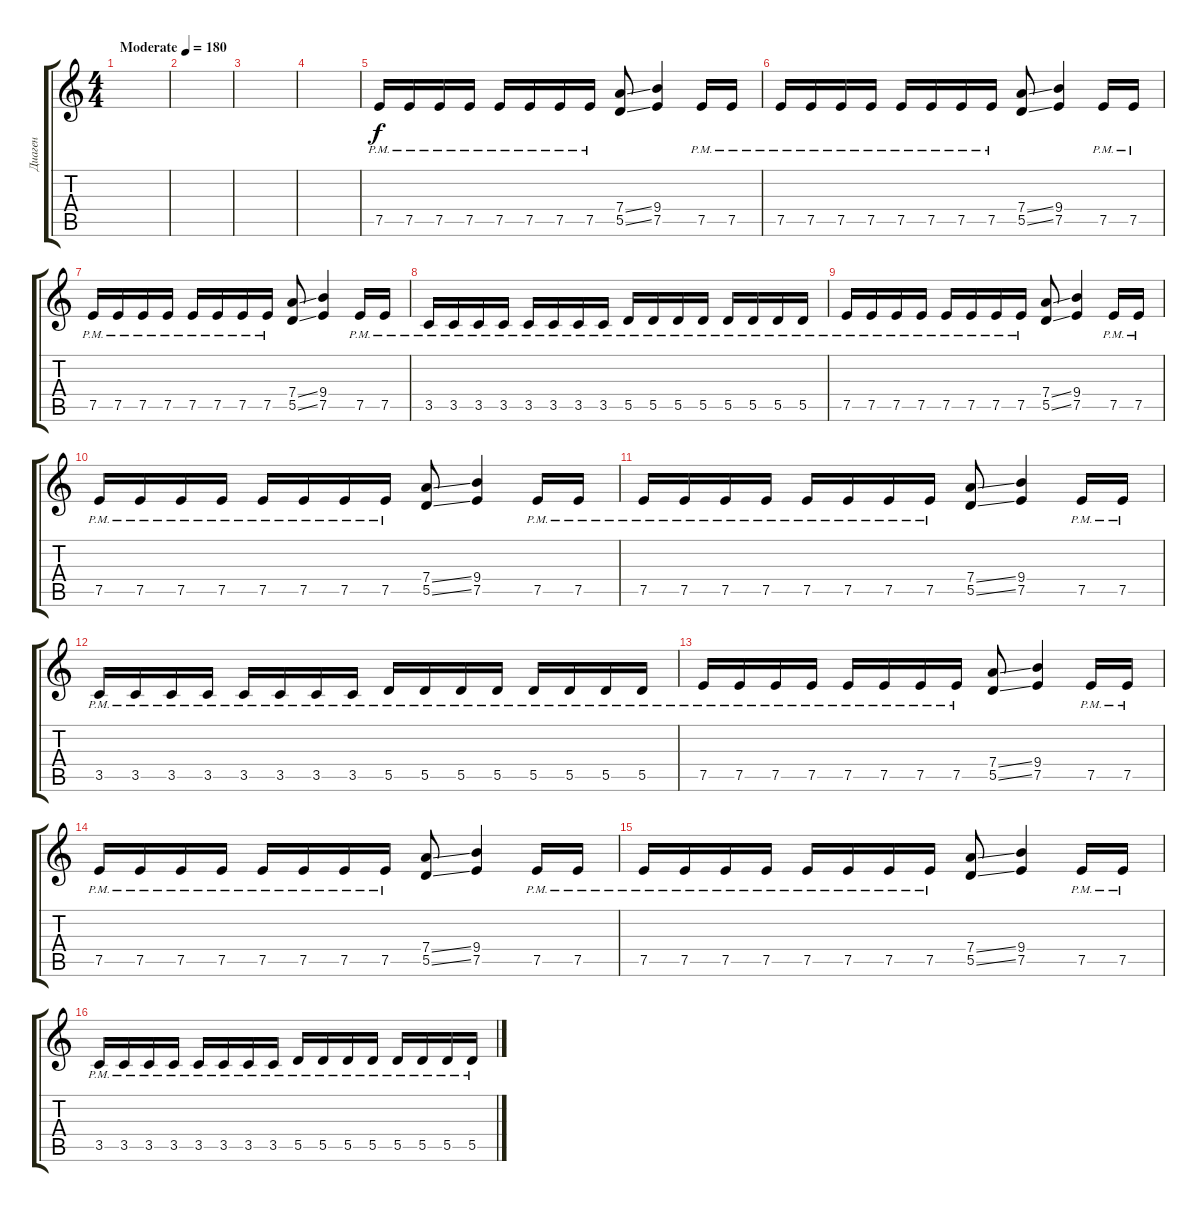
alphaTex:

\track ("Диаген" "Диаген") {instrument overdrivenguitar}
\staff {score tabs}
\tuning (E4 B3 G3 D3 A2 E2) {hide}
\ts (4 4)
\tempo (180 "Moderate")
\clef g2
\ks c
|
|
|
|
7.5{pm}.16 7.5{pm}.16 7.5{pm}.16 7.5{pm}.16 7.5{pm}.16 7.5{pm}.16 7.5{pm}.16 7.5{pm}.16 (7.4{ss} 5.5{ss}).8 (9.4 7.5).4 7.5{pm}.16 7.5{pm}.16 |
7.5{pm}.16 7.5{pm}.16 7.5{pm}.16 7.5{pm}.16 7.5{pm}.16 7.5{pm}.16 7.5{pm}.16 7.5{pm}.16 (7.4{ss} 5.5{ss}).8 (9.4 7.5).4 7.5{pm}.16 7.5{pm}.16 |
7.5{pm}.16 7.5{pm}.16 7.5{pm}.16 7.5{pm}.16 7.5{pm}.16 7.5{pm}.16 7.5{pm}.16 7.5{pm}.16 (7.4{ss} 5.5{ss}).8 (9.4 7.5).4 7.5{pm}.16 7.5{pm}.16 |
3.5{pm}.16 3.5{pm}.16 3.5{pm}.16 3.5{pm}.16 3.5{pm}.16 3.5{pm}.16 3.5{pm}.16 3.5{pm}.16 5.5{pm}.16 5.5{pm}.16 5.5{pm}.16 5.5{pm}.16 5.5{pm}.16 5.5{pm}.16 5.5{pm}.16 5.5{pm}.16 |
7.5{pm}.16 7.5{pm}.16 7.5{pm}.16 7.5{pm}.16 7.5{pm}.16 7.5{pm}.16 7.5{pm}.16 7.5{pm}.16 (7.4{ss} 5.5{ss}).8 (9.4 7.5).4 7.5{pm}.16 7.5{pm}.16 |
7.5{pm}.16 7.5{pm}.16 7.5{pm}.16 7.5{pm}.16 7.5{pm}.16 7.5{pm}.16 7.5{pm}.16 7.5{pm}.16 (7.4{ss} 5.5{ss}).8 (9.4 7.5).4 7.5{pm}.16 7.5{pm}.16 |
7.5{pm}.16 7.5{pm}.16 7.5{pm}.16 7.5{pm}.16 7.5{pm}.16 7.5{pm}.16 7.5{pm}.16 7.5{pm}.16 (7.4{ss} 5.5{ss}).8 (9.4 7.5).4 7.5{pm}.16 7.5{pm}.16 |
3.5{pm}.16 3.5{pm}.16 3.5{pm}.16 3.5{pm}.16 3.5{pm}.16 3.5{pm}.16 3.5{pm}.16 3.5{pm}.16 5.5{pm}.16 5.5{pm}.16 5.5{pm}.16 5.5{pm}.16 5.5{pm}.16 5.5{pm}.16 5.5{pm}.16 5.5{pm}.16 |
7.5{pm}.16 7.5{pm}.16 7.5{pm}.16 7.5{pm}.16 7.5{pm}.16 7.5{pm}.16 7.5{pm}.16 7.5{pm}.16 (7.4{ss} 5.5{ss}).8 (9.4 7.5).4 7.5{pm}.16 7.5{pm}.16 |
7.5{pm}.16 7.5{pm}.16 7.5{pm}.16 7.5{pm}.16 7.5{pm}.16 7.5{pm}.16 7.5{pm}.16 7.5{pm}.16 (7.4{ss} 5.5{ss}).8 (9.4 7.5).4 7.5{pm}.16 7.5{pm}.16 |
7.5{pm}.16 7.5{pm}.16 7.5{pm}.16 7.5{pm}.16 7.5{pm}.16 7.5{pm}.16 7.5{pm}.16 7.5{pm}.16 (7.4{ss} 5.5{ss}).8 (9.4 7.5).4 7.5{pm}.16 7.5{pm}.16 |
3.5{pm}.16 3.5{pm}.16 3.5{pm}.16 3.5{pm}.16 3.5{pm}.16 3.5{pm}.16 3.5{pm}.16 3.5{pm}.16 5.5{pm}.16 5.5{pm}.16 5.5{pm}.16 5.5{pm}.16 5.5{pm}.16 5.5{pm}.16 5.5{pm}.16 5.5{pm}.16
